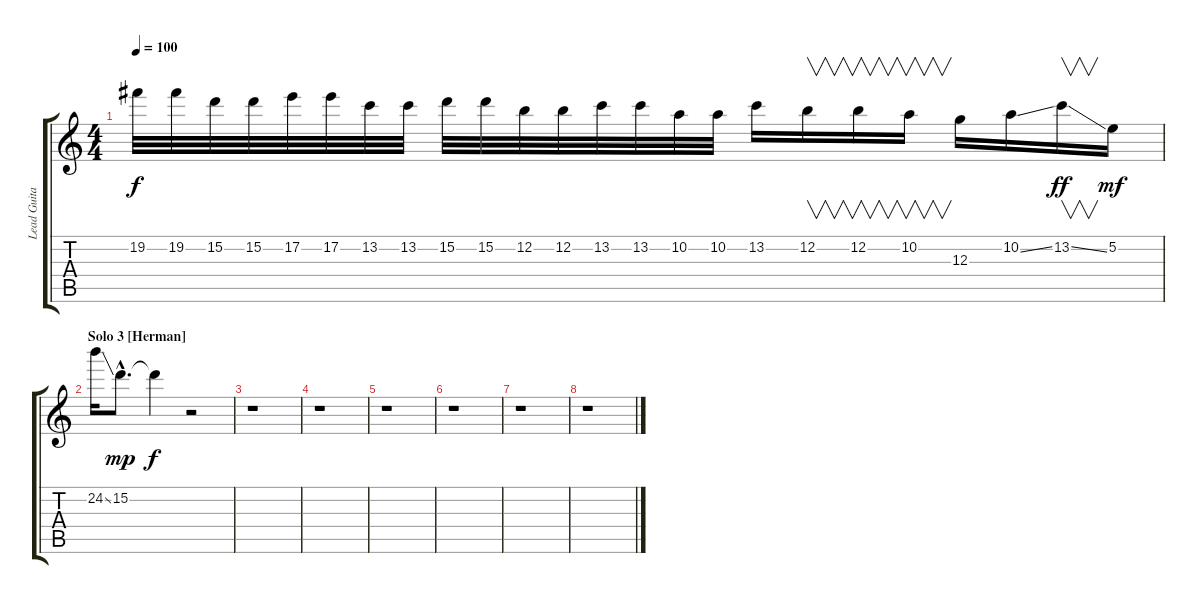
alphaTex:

\track ("Lead Guitar 2" "Lead Guita") {instrument distortionguitar}
\staff {score tabs}
\tuning (E4 B3 G3 D3 A2 E2) {hide}
\ts (4 4)
\tempo 100
\clef g2
\ks c
19.2.32{dy f} 19.2.32 15.2.32 15.2.32 17.2.32 17.2.32 13.2.32 13.2.32 15.2.32 15.2.32 12.2.32 12.2.32 13.2.32 13.2.32 10.2.32 10.2.32 13.2.16 12.2.16{v} 12.2.16{v} 10.2.16{v} 12.3.16 10.2{ss}.16 13.2{ss}.16{v dy ff} 5.2.16{dy mf} |
\section ("" "Solo 3 [Herman]")
24.2{ss}.16 15.2{hac}.8{d dy mp} 15.2{t}.4{dy f} r.2 |
r.1 |
r.1 |
r.1 |
r.1 |
r.1 |
r.1
